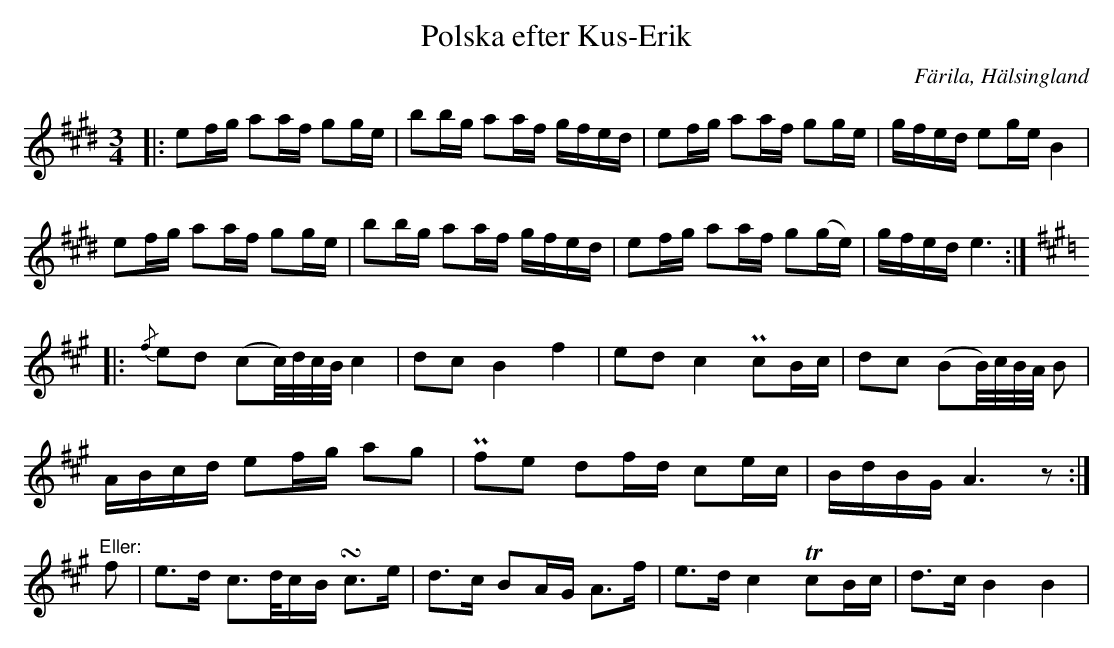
X:1
T: Polska efter Kus-Erik
O: Färila, Hälsingland
M: 3/4
L: 1/16
K: E
|: e2fg a2af g2ge | b2bg a2af gfed | e2fg a2af g2ge | gfed e2ge B4 |
   e2fg a2af g2ge | b2bg a2af gfed | e2fg a2af g2(ge) | gfed e6 :|
K: A
             |: {/f}e2d2 (c2c/)d/c/B/   c4    | d2c2  B4   f4    | e2d2  c4 Pc2Bc  | d2c2  (B2B/)c/B/A/ B2 |
                ABcd     e2fg a2g2        | Pf2e2 d2fd c2ec  | BdBG  A6 z2    :|
"^Eller:" f2 |  e2>d2    c2>dcB   !turn!c2>e2 | d2>c2 B2AG A2>f2 | e2>d2 c4 Tc2Bc  | d2>c2 B4 B4       |
